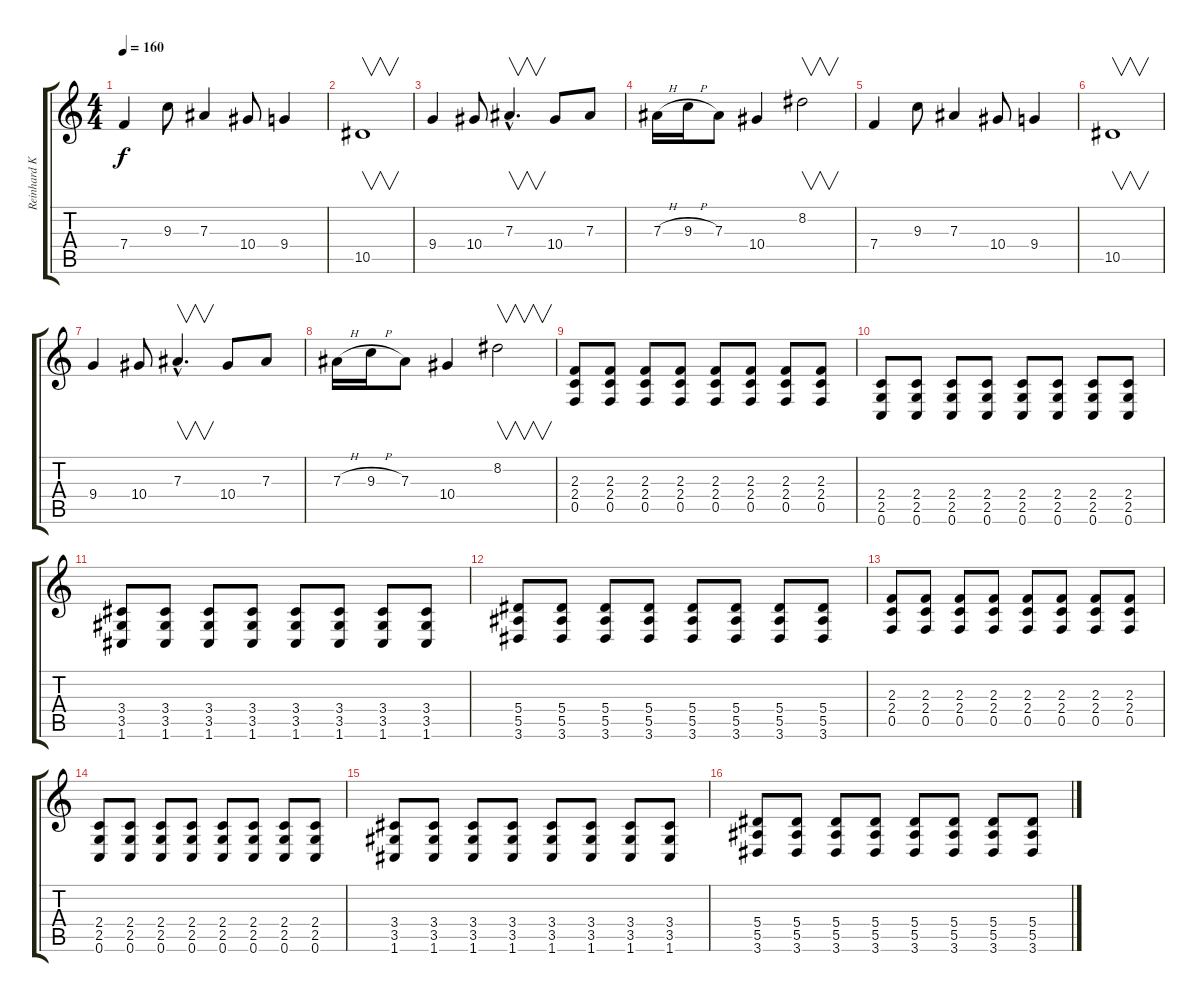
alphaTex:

\track ("Reinhard Klein" "Reinhard K") {instrument distortionguitar}
\staff {score tabs}
\tuning (C4 G3 Eb3 Bb2 F2 C2) {hide}
\ts (4 4)
\tempo 160
\clef g2
\ks c
7.4.4{dy f} 9.3.8 7.3.4 10.4.8 9.4.4 |
10.5.1{v} |
9.4.4 10.4.8 7.3{hac}.4{v d} 10.4.8 7.3.8 |
7.3{h}.16 9.3{h}.16 7.3.8 10.4.4 8.2.2{v} |
7.4.4 9.3.8 7.3.4 10.4.8 9.4.4 |
10.5.1{v} |
9.4.4 10.4.8 7.3{hac}.4{v d} 10.4.8 7.3.8 |
7.3{h}.16 9.3{h}.16 7.3.8 10.4.4 8.2.2{v} |
(2.3 2.4 0.5).8 (2.3 2.4 0.5).8 (2.3 2.4 0.5).8 (2.3 2.4 0.5).8 (2.3 2.4 0.5).8 (2.3 2.4 0.5).8 (2.3 2.4 0.5).8 (2.3 2.4 0.5).8 |
(2.4 2.5 0.6).8 (2.4 2.5 0.6).8 (2.4 2.5 0.6).8 (2.4 2.5 0.6).8 (2.4 2.5 0.6).8 (2.4 2.5 0.6).8 (2.4 2.5 0.6).8 (2.4 2.5 0.6).8 |
(3.4 3.5 1.6).8 (3.4 3.5 1.6).8 (3.4 3.5 1.6).8 (3.4 3.5 1.6).8 (3.4 3.5 1.6).8 (3.4 3.5 1.6).8 (3.4 3.5 1.6).8 (3.4 3.5 1.6).8 |
(5.4 5.5 3.6).8 (5.4 5.5 3.6).8 (5.4 5.5 3.6).8 (5.4 5.5 3.6).8 (5.4 5.5 3.6).8 (5.4 5.5 3.6).8 (5.4 5.5 3.6).8 (5.4 5.5 3.6).8 |
(2.3 2.4 0.5).8 (2.3 2.4 0.5).8 (2.3 2.4 0.5).8 (2.3 2.4 0.5).8 (2.3 2.4 0.5).8 (2.3 2.4 0.5).8 (2.3 2.4 0.5).8 (2.3 2.4 0.5).8 |
(2.4 2.5 0.6).8 (2.4 2.5 0.6).8 (2.4 2.5 0.6).8 (2.4 2.5 0.6).8 (2.4 2.5 0.6).8 (2.4 2.5 0.6).8 (2.4 2.5 0.6).8 (2.4 2.5 0.6).8 |
(3.4 3.5 1.6).8 (3.4 3.5 1.6).8 (3.4 3.5 1.6).8 (3.4 3.5 1.6).8 (3.4 3.5 1.6).8 (3.4 3.5 1.6).8 (3.4 3.5 1.6).8 (3.4 3.5 1.6).8 |
(5.4 5.5 3.6).8 (5.4 5.5 3.6).8 (5.4 5.5 3.6).8 (5.4 5.5 3.6).8 (5.4 5.5 3.6).8 (5.4 5.5 3.6).8 (5.4 5.5 3.6).8 (5.4 5.5 3.6).8
